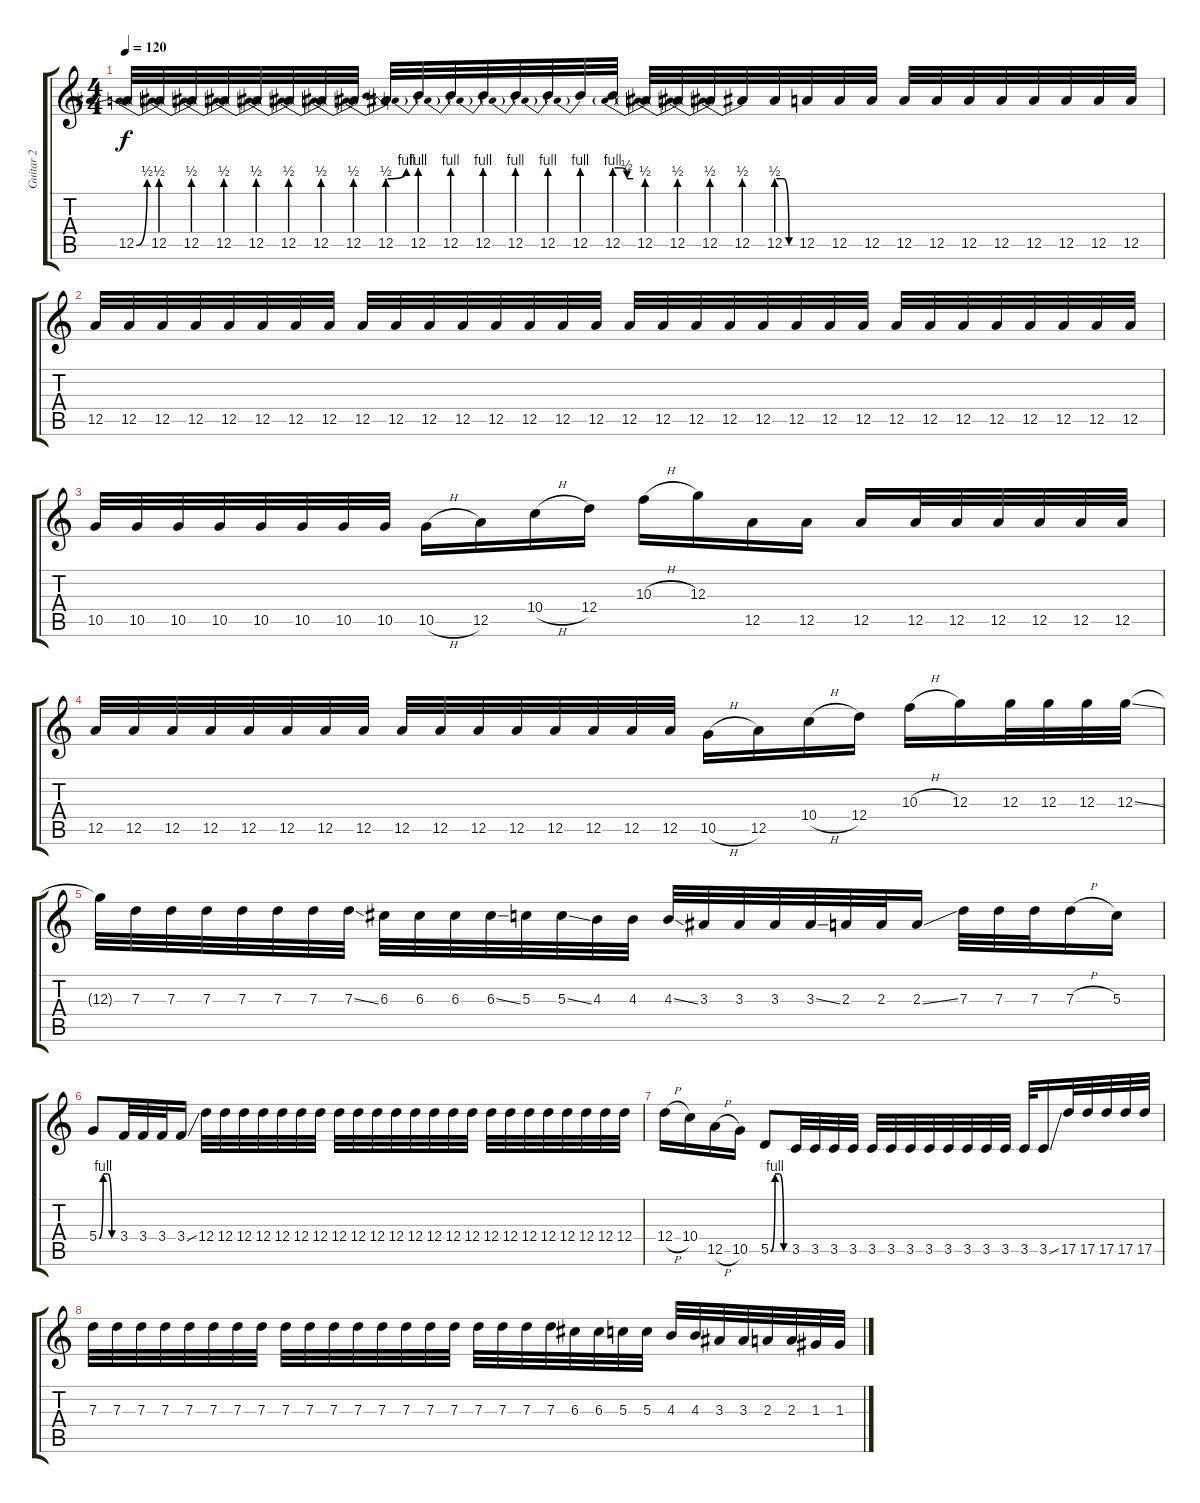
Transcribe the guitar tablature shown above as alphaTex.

\track ("Guitar 2" "Guitar 2") {instrument distortionguitar}
\staff {score tabs}
\tuning (E4 B3 G3 D3 A2 D2) {hide}
\ts (4 4)
\tempo 120
\clef g2
\ks c
12.5{be (bend 0 0 60 2)}.32{dy f} 12.5{be (prebend 0 2 60 2)}.32 12.5{be (prebend 0 2 60 2)}.32 12.5{be (prebend 0 2 60 2)}.32 12.5{be (prebend 0 2 60 2)}.32 12.5{be (prebend 0 2 60 2)}.32 12.5{be (prebend 0 2 60 2)}.32 12.5{be (prebend 0 2 60 2)}.32 12.5{be (prebendbend 0 2 60 4)}.32 12.5{be (prebend 0 4 60 4)}.32 12.5{be (prebend 0 4 60 4)}.32 12.5{be (prebend 0 4 60 4)}.32 12.5{be (prebend 0 4 60 4)}.32 12.5{be (prebend 0 4 60 4)}.32 12.5{be (prebend 0 4 60 4)}.32 12.5{be (custom 0 4 20 4 40 2 60 2)}.32 12.5{be (prebend 0 2 60 2)}.32 12.5{be (prebend 0 2 60 2)}.32 12.5{be (prebend 0 2 60 2)}.32 12.5{be (prebend 0 2 60 2)}.32 12.5{be (custom 0 2 20 2 40 0 60 0)}.32 12.5.32 12.5.32 12.5.32 12.5.32 12.5.32 12.5.32 12.5.32 12.5.32 12.5.32 12.5.32 12.5.32 |
12.5.32 12.5.32 12.5.32 12.5.32 12.5.32 12.5.32 12.5.32 12.5.32 12.5.32 12.5.32 12.5.32 12.5.32 12.5.32 12.5.32 12.5.32 12.5.32 12.5.32 12.5.32 12.5.32 12.5.32 12.5.32 12.5.32 12.5.32 12.5.32 12.5.32 12.5.32 12.5.32 12.5.32 12.5.32 12.5.32 12.5.32 12.5.32 |
10.5.32 10.5.32 10.5.32 10.5.32 10.5.32 10.5.32 10.5.32 10.5.32 10.5{h}.16 12.5.16 10.4{h}.16 12.4.16 10.3{h}.16 12.3.16 12.5.16 12.5.16 12.5.16 12.5.32 12.5.32 12.5.32 12.5.32 12.5.32 12.5.32 |
12.5.32 12.5.32 12.5.32 12.5.32 12.5.32 12.5.32 12.5.32 12.5.32 12.5.32 12.5.32 12.5.32 12.5.32 12.5.32 12.5.32 12.5.32 12.5.32 10.5{h}.16 12.5.16 10.4{h}.16 12.4.16 10.3{h}.16 12.3.16 12.3.32 12.3.32 12.3.32 12.3{ss}.32 |
12.3{t}.32 7.3.32 7.3.32 7.3.32 7.3.32 7.3.32 7.3.32 7.3{ss}.32 6.3.32 6.3.32 6.3.32 6.3{ss}.32 5.3.32 5.3{ss}.32 4.3.32 4.3.32 4.3{ss}.32 3.3.32 3.3.32 3.3.32 3.3{ss}.32 2.3.32 2.3.32 2.3{ss}.16 7.3.32 7.3.32 7.3.32 7.3{h}.16 5.3.16 |
5.4{be (custom 0 0 15 4 30 4 45 0 60 0)}.8 3.4.32 3.4.32 3.4.32 3.4{ss}.16 12.4.32 12.4.32 12.4.32 12.4.32 12.4.32 12.4.32 12.4.32 12.4.32 12.4.32 12.4.32 12.4.32 12.4.32 12.4.32 12.4.32 12.4.32 12.4.32 12.4.32 12.4.32 12.4.32 12.4.32 12.4.32 12.4.32 12.4.32 |
12.4{h}.16 10.4.16 12.5{h}.16 10.5.16 5.5{be (custom 0 0 15 4 30 4 45 0 60 0)}.8 3.5.32 3.5.32 3.5.32 3.5.32 3.5.32 3.5.32 3.5.32 3.5.32 3.5.32 3.5.32 3.5.32 3.5.32 3.5.32 3.5{ss}.16 17.5.32 17.5.32 17.5.32 17.5.32 17.5.32 |
7.3.32 7.3.32 7.3.32 7.3.32 7.3.32 7.3.32 7.3.32 7.3.32 7.3.32 7.3.32 7.3.32 7.3.32 7.3.32 7.3.32 7.3.32 7.3.32 7.3.32 7.3.32 7.3.32 7.3.32 6.3.32 6.3.32 5.3.32 5.3.32 4.3.32 4.3.32 3.3.32 3.3.32 2.3.32 2.3.32 1.3.32 1.3.32
